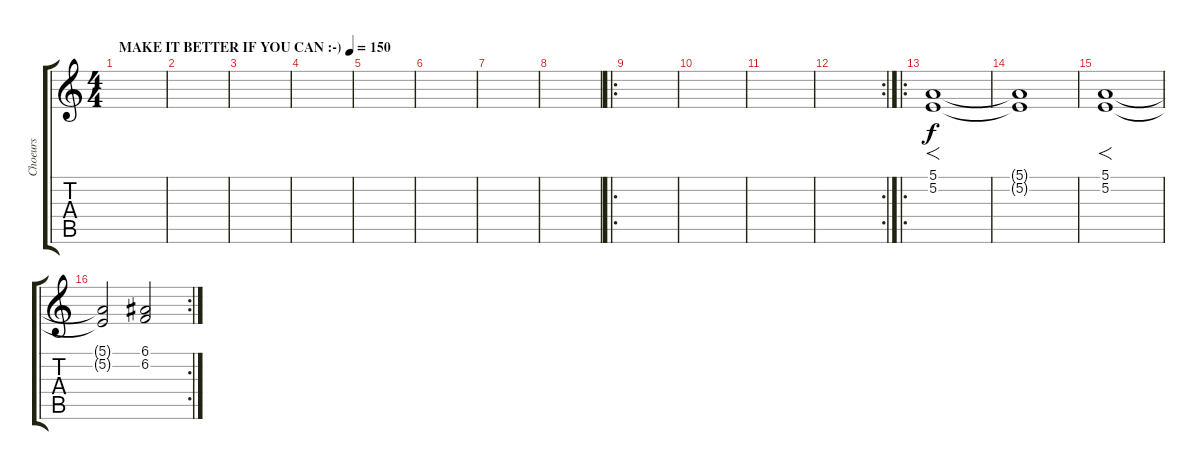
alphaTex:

\track ("Choeurs" "Choeurs") {instrument choiraahs}
\staff {score tabs}
\tuning (E4 B3 G3 D3 A2 E2) {hide}
\ts (4 4)
\tempo (150 "MAKE IT BETTER IF YOU CAN :-)")
\clef g2
\ks c
|
|
|
|
|
|
|
|
\ro
|
|
|
\rc 2
|
\ro
(5.1 5.2).1{f} |
(5.1{t} 5.2{t}).1 |
(5.1 5.2).1{f} |
\rc 2
(5.1{t} 5.2{t}).2 (6.1 6.2).2
